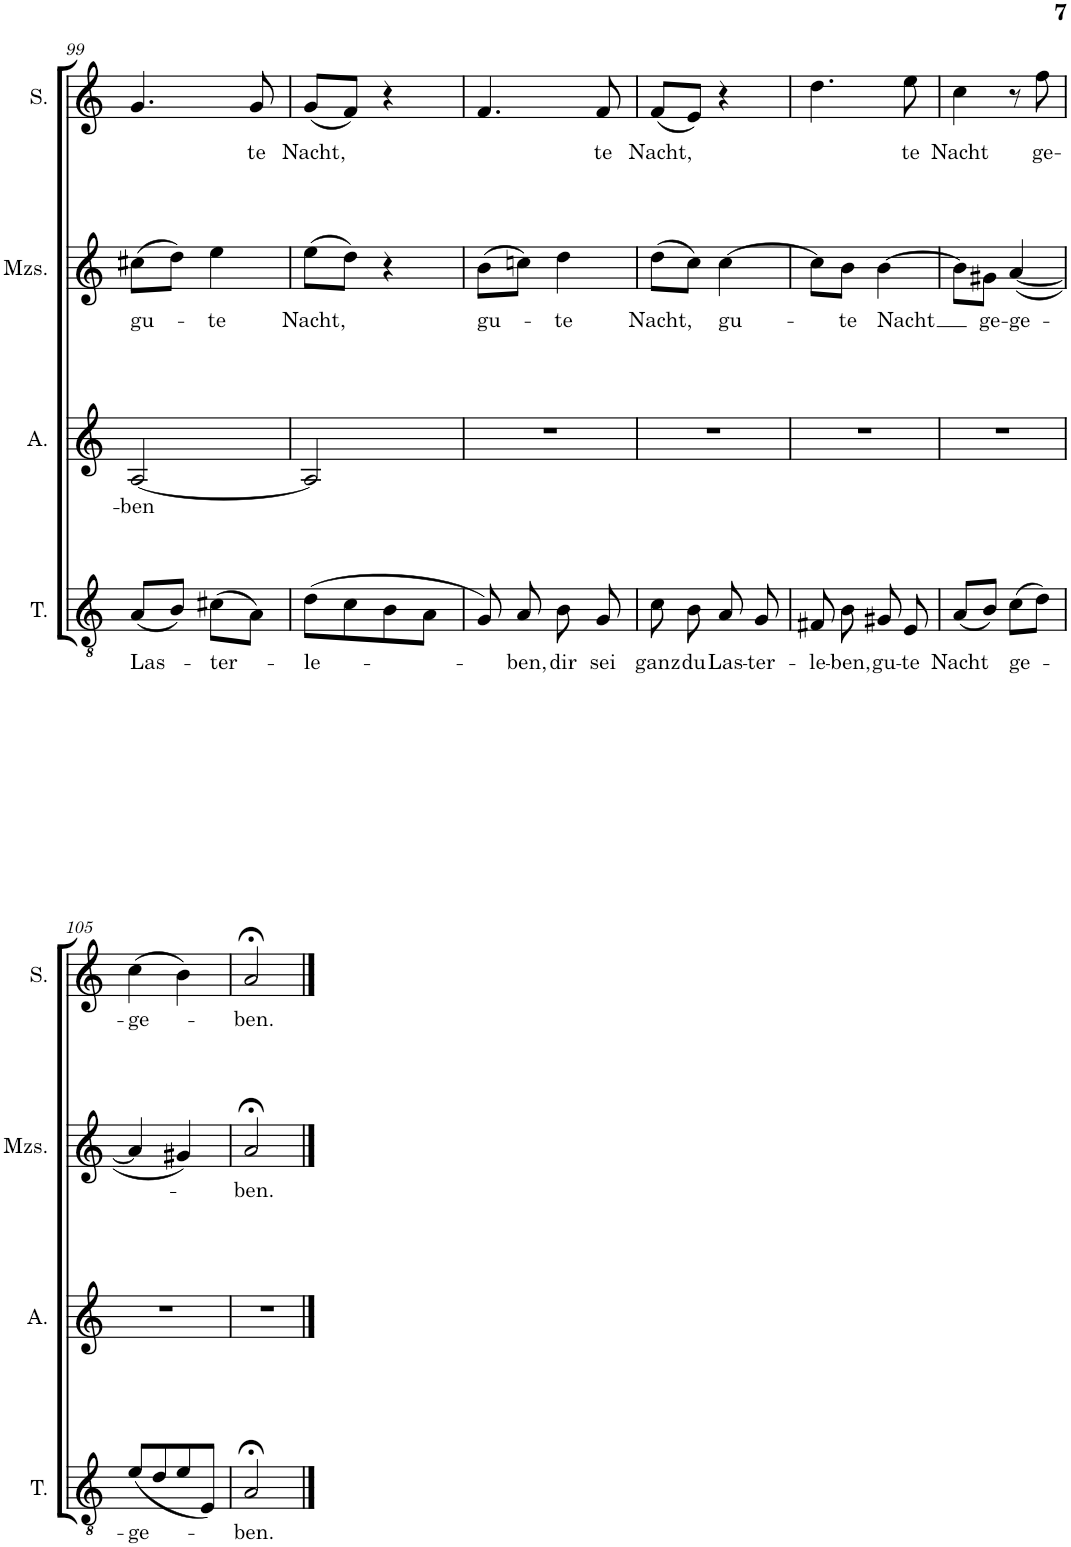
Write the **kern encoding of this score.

**kern	**text	**kern	**text	**kern	**text	**kern	**text
*part4	*part4	*part3	*part3	*part2	*part2	*part1	*part1
*staff4	*staff4	*staff3	*staff3	*staff2	*staff2	*staff1	*staff1
*I"Ténor	*	*I"Alto	*	*I"Mezzo-Soprano	*	*I"Soprano	*
*I'T.	*	*I'A.	*	*I'Mzs.	*	*I'S.	*
!!LO:PB:g=z
*clefGv2	*	*clefG2	*	*clefG2	*	*clefG2	*
*k[]	*	*k[]	*	*k[]	*	*k[]	*
*M2/4	*	*M2/4	*	*M2/4	*	*M2/4	*
=99	=99	=99	=99	=99	=99	=99	=99
!	!LO:LY:b	!	!LO:LY:b	!	!LO:LY:b	!	!
(8A/L	Las-	[2A/	-ben	(8cc#X\L	gu-	4.g/	.
8B/J)	.	.	.	8dd\J)	.	.	.
!	!LO:LY:b	!	!	!	!LO:LY:b	!	!
(8c#X\L	-ter-	.	.	4ee\	-te	.	.
!	!	!	!	!	!	!	!LO:LY:b
8A\J)	.	.	.	.	.	8g/	-te
=100	=100	=100	=100	=100	=100	=100	=100
!	!LO:LY:b	!	!	!	!LO:LY:b	!	!LO:LY:b
(8d\L	-le-	2A/]	.	(8ee\L	Nacht,	(8g/L	Nacht,
8c\	.	.	.	8dd\J)	.	8f/J)	.
8B\	.	.	.	4r	.	4r	.
8A\J	.	.	.	.	.	.	.
=101	=101	=101	=101	=101	=101	=101	=101
!	!	!	!	!	!LO:LY:b	!	!
8G/)	.	2r	.	(8b\L	gu-	4.f/	.
!	!LO:LY:b	!	!	!	!	!	!
8A/	-ben,	.	.	8ccn\J)	.	.	.
!	!LO:LY:b	!	!	!	!LO:LY:b	!	!
8B\	dir	.	.	4dd\	-te	.	.
!	!LO:LY:b	!	!	!	!	!	!LO:LY:b
8G/	sei	.	.	.	.	8f/	-te
=102	=102	=102	=102	=102	=102	=102	=102
!	!LO:LY:b	!	!	!	!LO:LY:b	!	!LO:LY:b
8c\	ganz	2r	.	(8dd\L	Nacht,	(8f/L	Nacht,
!	!LO:LY:b	!	!	!	!	!	!
8B\	du	.	.	8cc\J)	.	8e/J)	.
!	!LO:LY:b	!	!	!	!LO:LY:b	!	!
8A/	Las-	.	.	[4cc\	gu-	4r	.
!	!LO:LY:b	!	!	!	!	!	!
8G/	-ter-	.	.	.	.	.	.
=103	=103	=103	=103	=103	=103	=103	=103
!	!LO:LY:b	!	!	!	!	!	!
8F#X/	-le-	2r	.	8cc\L]	.	4.dd\	.
!	!LO:LY:b	!	!	!	!LO:LY:b	!	!
8B\	-ben,	.	.	8b\J	-te	.	.
!	!LO:LY:b	!	!	!	!LO:LY:b	!	!
8G#X/	gu-	.	.	[4b\	Nacht	.	.
!	!LO:LY:b	!	!	!	!	!	!LO:LY:b
8E/	-te	.	.	.	.	8ee\	-te
=104	=104	=104	=104	=104	=104	=104	=104
!	!LO:LY:b	!	!	!	!	!	!LO:LY:b
(8A/L	Nacht	2r	.	8b\L]	.	4cc\	Nacht
!	!	!	!	!	!LO:LY:b	!	!
8B/J)	.	.	.	8g#X\J	ge-	.	.
!	!LO:LY:b	!	!	!	!LO:LY:b	!	!
(8c\L	ge-	.	.	([4a/	-ge-	8r	.
!	!	!	!	!	!	!	!LO:LY:b
8d\J)	.	.	.	.	.	8ff\	ge-
!!LO:LB:g=z
=105	=105	=105	=105	=105	=105	=105	=105
!	!LO:LY:b	!	!	!	!	!	!LO:LY:b
(8e/L	-ge-	2r	.	4a/]	.	(4cc\	-ge-
8d/	.	.	.	.	.	.	.
8e/	.	.	.	4g#X/)	.	4b\)	.
8E/J)	.	.	.	.	.	.	.
=106	=106	=106	=106	=106	=106	=106	=106
!	!LO:LY:b	!	!	!	!LO:LY:b	!	!LO:LY:b
2A;</	-ben.	2r	.	2a;</	-ben.	2a;</	-ben.
==	==	==	==	==	==	==	==
*-	*-	*-	*-	*-	*-	*-	*-
